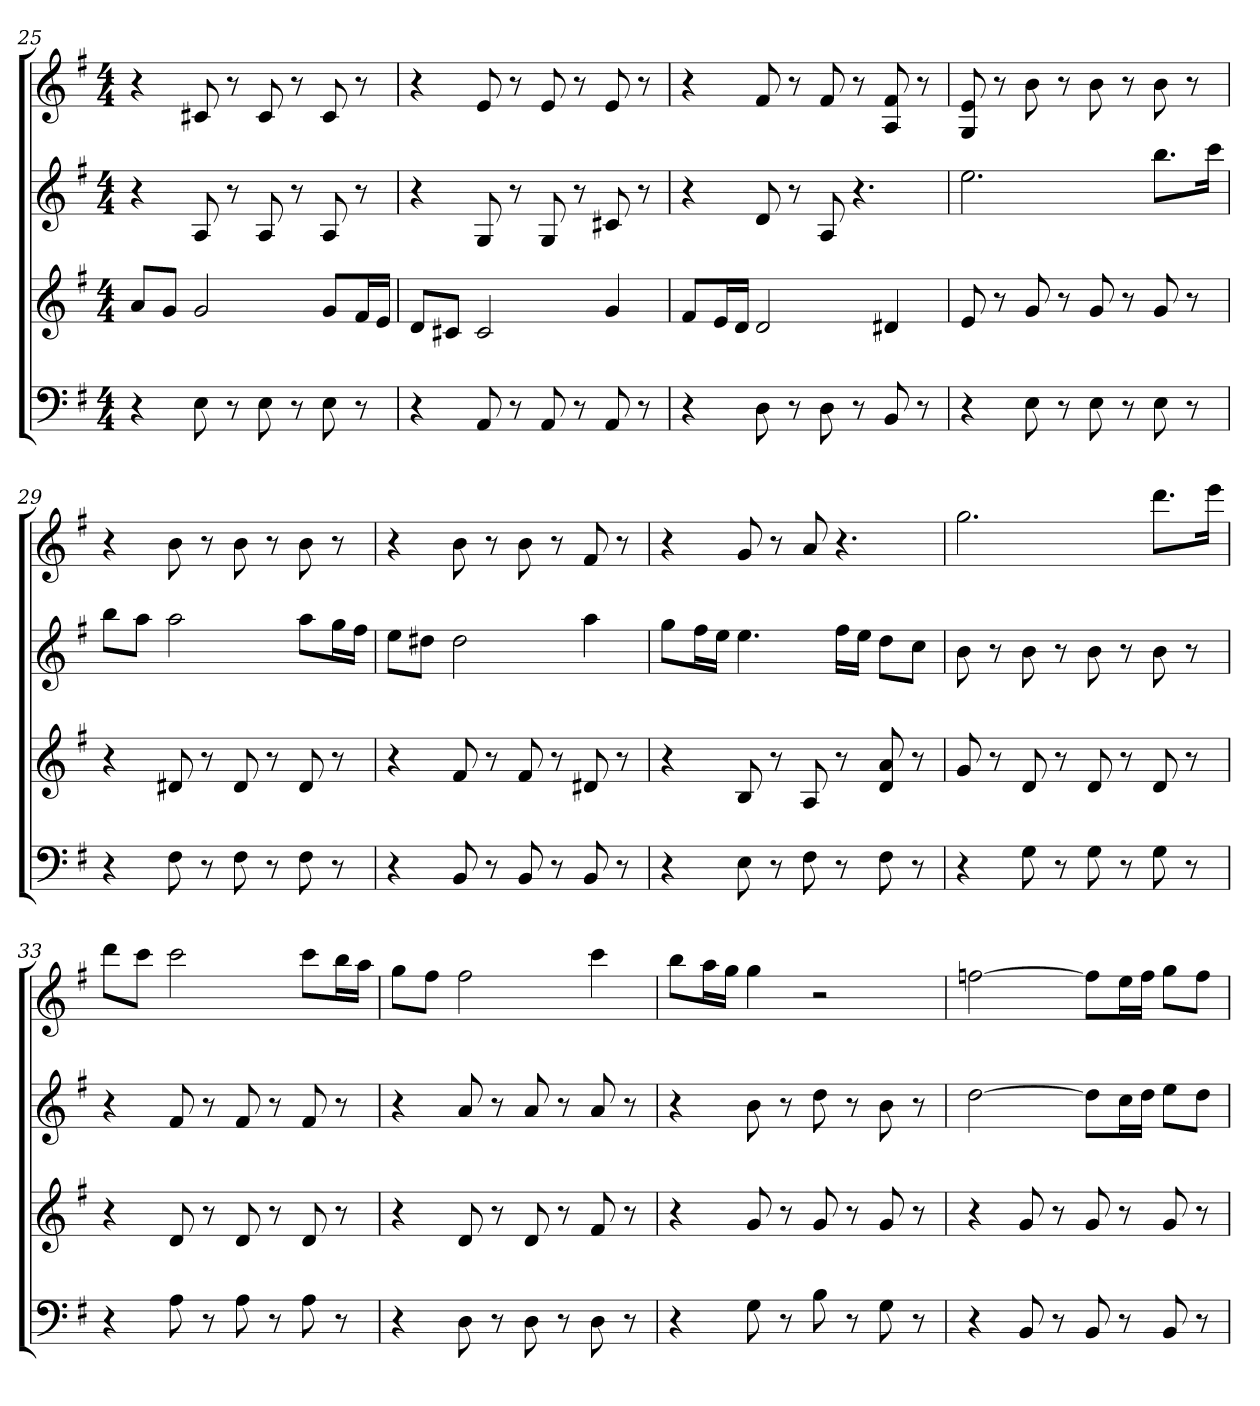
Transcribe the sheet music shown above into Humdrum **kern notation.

**kern	**kern	**kern	**kern
*part4	*part3	*part2	*part1
*staff4	*staff3	*staff2	*staff1
*k[f#]	*k[f#]	*k[f#]	*k[f#]
*G:	*G:	*G:	*G:
*M4/4	*M4/4	*M4/4	*M4/4
=25	=25	=25	=25
4r	8aL	4r	4r
.	8gJ	.	.
8E	2g	8A	8c#X
8r	.	8r	8r
8E	.	8A	8c#
8r	.	8r	8r
8E	8gL	8A	8c#
8r	16f#L	8r	8r
.	16eJJ	.	.
=26	=26	=26	=26
4r	8dL	4r	4r
.	8c#XJ	.	.
8AA	2c#	8G	8e
8r	.	8r	8r
8AA	.	8G	8e
8r	.	8r	8r
8AA	4g	8c#X	8e
8r	.	8r	8r
=27	=27	=27	=27
4r	8f#L	4r	4r
.	16eL	.	.
.	16dJJ	.	.
8D	2d	8d	8f#
8r	.	8r	8r
8D	.	8A	8f#
8r	.	4.r	8r
8BB	4d#X	.	8A 8f#
8r	.	.	8r
=28	=28	=28	=28
4r	8e	2.ee	8G 8e
.	8r	.	8r
8E	8g	.	8b
8r	8r	.	8r
8E	8g	.	8b
8r	8r	.	8r
8E	8g	8.bbL	8b
8r	8r	.	8r
.	.	16cccJk	.
=29	=29	=29	=29
4r	4r	8bbL	4r
.	.	8aaJ	.
8F#	8d#X	2aa	8b
8r	8r	.	8r
8F#	8d#	.	8b
8r	8r	.	8r
8F#	8d#	8aaL	8b
8r	8r	16ggL	8r
.	.	16ff#JJ	.
=30	=30	=30	=30
4r	4r	8eeL	4r
.	.	8dd#XJ	.
8BB	8f#	2dd#	8b
8r	8r	.	8r
8BB	8f#	.	8b
8r	8r	.	8r
8BB	8d#X	4aa	8f#
8r	8r	.	8r
=31	=31	=31	=31
4r	4r	8ggL	4r
.	.	16ff#L	.
.	.	16eeJJ	.
8E	8B	4.ee	8g
8r	8r	.	8r
8F#	8A	.	8a
8r	8r	16ff#LL	4.r
.	.	16eeJJ	.
8F#	8d 8a	8ddL	.
8r	8r	8ccJ	.
=32	=32	=32	=32
4r	8g	8b	2.gg
.	8r	8r	.
8G	8d	8b	.
8r	8r	8r	.
8G	8d	8b	.
8r	8r	8r	.
8G	8d	8b	8.dddL
8r	8r	8r	.
.	.	.	16eeeJk
=33	=33	=33	=33
4r	4r	4r	8dddL
.	.	.	8cccJ
8A	8d	8f#	2ccc
8r	8r	8r	.
8A	8d	8f#	.
8r	8r	8r	.
8A	8d	8f#	8cccL
8r	8r	8r	16bbL
.	.	.	16aaJJ
=34	=34	=34	=34
4r	4r	4r	8ggL
.	.	.	8ff#J
8D	8d	8a	2ff#
8r	8r	8r	.
8D	8d	8a	.
8r	8r	8r	.
8D	8f#	8a	4ccc
8r	8r	8r	.
=35	=35	=35	=35
4r	4r	4r	8bbL
.	.	.	16aaL
.	.	.	16ggJJ
8G	8g	8b	4gg
8r	8r	8r	.
8B	8g	8dd	2r
8r	8r	8r	.
8G	8g	8b	.
8r	8r	8r	.
=36	=36	=36	=36
4r	4r	[2dd	[2ffn
8BB	8g	.	.
8r	8r	.	.
8BB	8g	8ddL]	8ffL]
8r	8r	16ccL	16eeL
.	.	16ddJJ	16ffJJ
8BB	8g	8eeL	8ggL
8r	8r	8ddJ	8ffJ
=	=	=	=
*-	*-	*-	*-
